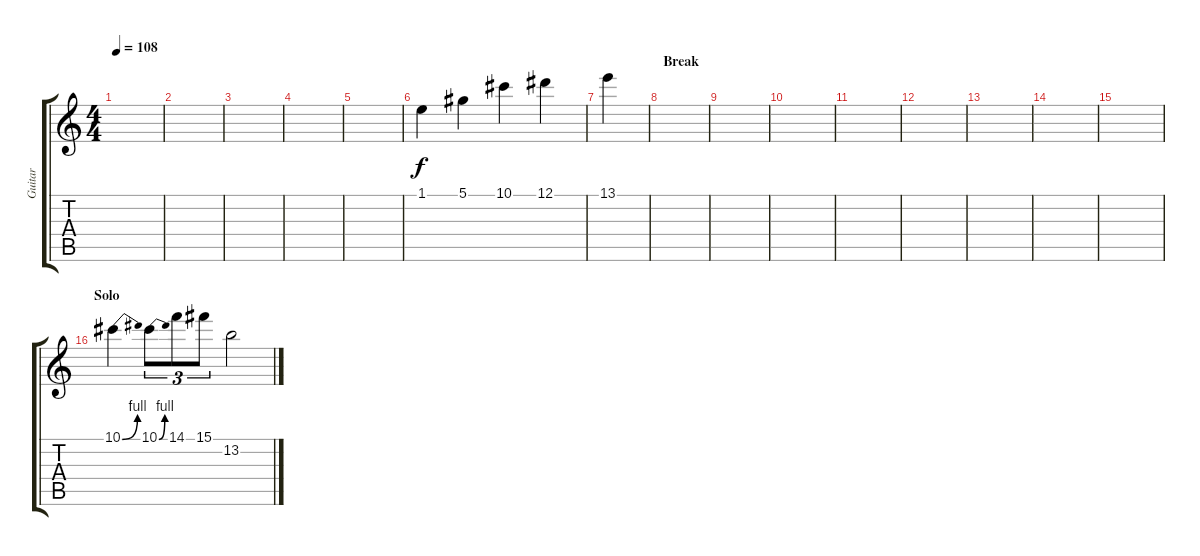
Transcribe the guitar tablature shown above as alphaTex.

\track ("Guitar" "Guitar") {instrument distortionguitar}
\staff {score tabs}
\tuning (Eb4 Bb3 Gb3 Db3 Ab2 Eb2) {hide}
\ts (4 4)
\tempo 108
\clef g2
\ks c
|
|
|
|
|
1.1.4 5.1.4 10.1.4 12.1.4 |
13.1.4 |
\section ("" "Break")
|
|
|
|
|
|
|
|
\section ("" "Solo")
10.1{be (bend 0 0 60 4)}.4 10.1{be (bend 0 0 60 4)}.8{tu (3 2)} 14.1.8{tu (3 2)} 15.1.8{tu (3 2)} 13.2.2
